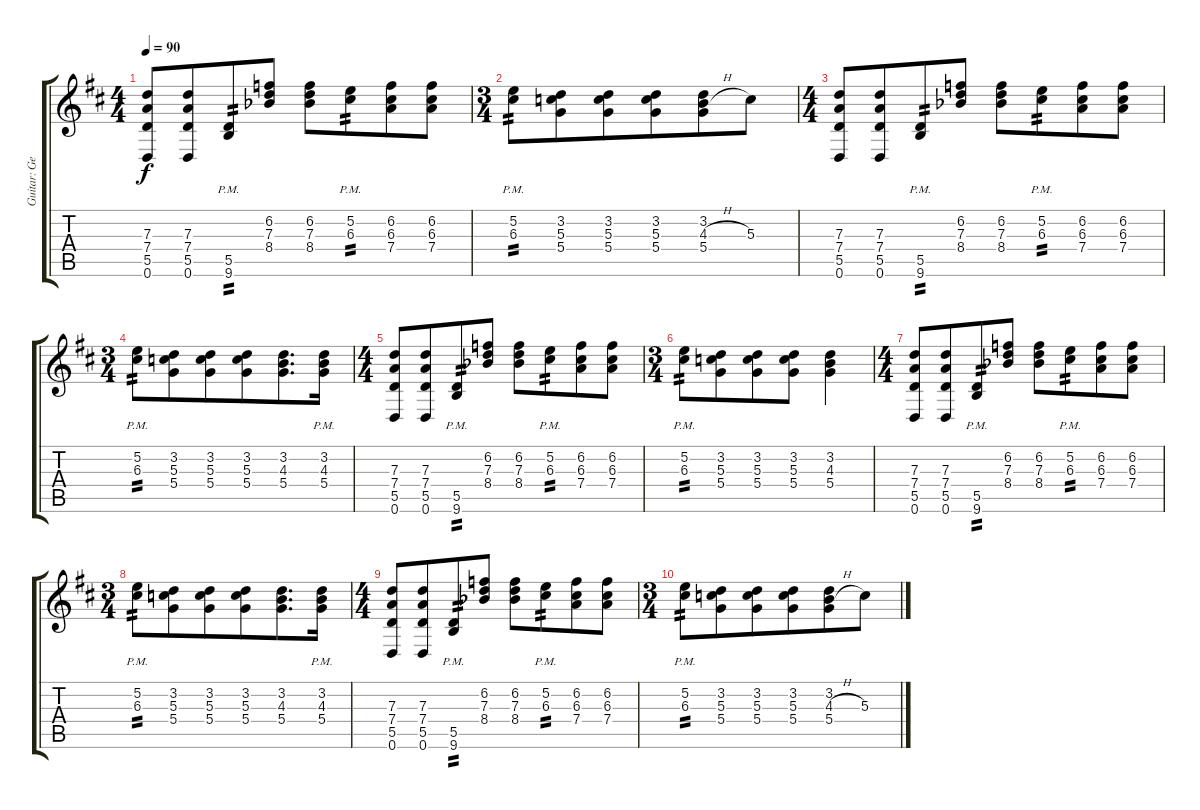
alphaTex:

\track ("Guitar: George" "Guitar: Ge") {instrument distortionguitar}
\staff {score tabs}
\tuning (E4 B3 G3 D3 A2 D2) {hide}
\ts (4 4)
\tempo 90
\clef g2
\ks d
(7.3 7.4 5.5 0.6).8{dy f} (7.3 7.4 5.5 0.6).8{beam merge} (5.5{pm} 9.6{pm}).8{tp 2} (6.2 7.3 8.4{acc b}).8 (6.2 7.3 8.4{acc b}).8 (5.2{pm} 6.3{pm}).8{tp 2 beam merge} (6.2 6.3 7.4).8 (6.2 6.3 7.4).8 |
\ts (3 4)
(5.2{pm} 6.3{pm}).8{tp 2 beam merge} (3.2 5.3 5.4).8{beam merge} (3.2 5.3 5.4).8{beam merge} (3.2 5.3 5.4).8{beam merge} (3.2 4.3{h} 5.4).8 5.3.8 |
\ts (4 4)
(7.3 7.4 5.5 0.6).8 (7.3 7.4 5.5 0.6).8{beam merge} (5.5{pm} 9.6{pm}).8{tp 2} (6.2 7.3 8.4{acc b}).8 (6.2 7.3 8.4{acc b}).8 (5.2{pm} 6.3{pm}).8{tp 2 beam merge} (6.2 6.3 7.4).8 (6.2 6.3 7.4).8 |
\ts (3 4)
(5.2{pm} 6.3{pm}).8{tp 2 beam merge} (3.2 5.3 5.4).8{beam merge} (3.2 5.3 5.4).8{beam merge} (3.2 5.3 5.4).8{beam merge} (3.2 4.3 5.4).8{d} (3.2{pm} 4.3{pm} 5.4{pm}).16 |
\ts (4 4)
(7.3 7.4 5.5 0.6).8 (7.3 7.4 5.5 0.6).8{beam merge} (5.5{pm} 9.6{pm}).8{tp 2} (6.2 7.3 8.4{acc b}).8 (6.2 7.3 8.4{acc b}).8 (5.2{pm} 6.3{pm}).8{tp 2 beam merge} (6.2 6.3 7.4).8 (6.2 6.3 7.4).8 |
\ts (3 4)
(5.2{pm} 6.3{pm}).8{tp 2 beam merge} (3.2 5.3 5.4).8{beam merge} (3.2 5.3 5.4).8{beam merge} (3.2 5.3 5.4).8{beam merge} (3.2 4.3 5.4).4 |
\ts (4 4)
(7.3 7.4 5.5 0.6).8 (7.3 7.4 5.5 0.6).8{beam merge} (5.5{pm} 9.6{pm}).8{tp 2} (6.2 7.3 8.4{acc b}).8 (6.2 7.3 8.4{acc b}).8 (5.2{pm} 6.3{pm}).8{tp 2 beam merge} (6.2 6.3 7.4).8 (6.2 6.3 7.4).8 |
\ts (3 4)
(5.2{pm} 6.3{pm}).8{tp 2 beam merge} (3.2 5.3 5.4).8{beam merge} (3.2 5.3 5.4).8{beam merge} (3.2 5.3 5.4).8{beam merge} (3.2 4.3 5.4).8{d} (3.2{pm} 4.3{pm} 5.4{pm}).16 |
\ts (4 4)
(7.3 7.4 5.5 0.6).8 (7.3 7.4 5.5 0.6).8{beam merge} (5.5{pm} 9.6{pm}).8{tp 2} (6.2 7.3 8.4{acc b}).8 (6.2 7.3 8.4{acc b}).8 (5.2{pm} 6.3{pm}).8{tp 2 beam merge} (6.2 6.3 7.4).8 (6.2 6.3 7.4).8 |
\ts (3 4)
(5.2{pm} 6.3{pm}).8{tp 2 beam merge} (3.2 5.3 5.4).8{beam merge} (3.2 5.3 5.4).8{beam merge} (3.2 5.3 5.4).8{beam merge} (3.2 4.3{h} 5.4).8 5.3.8
